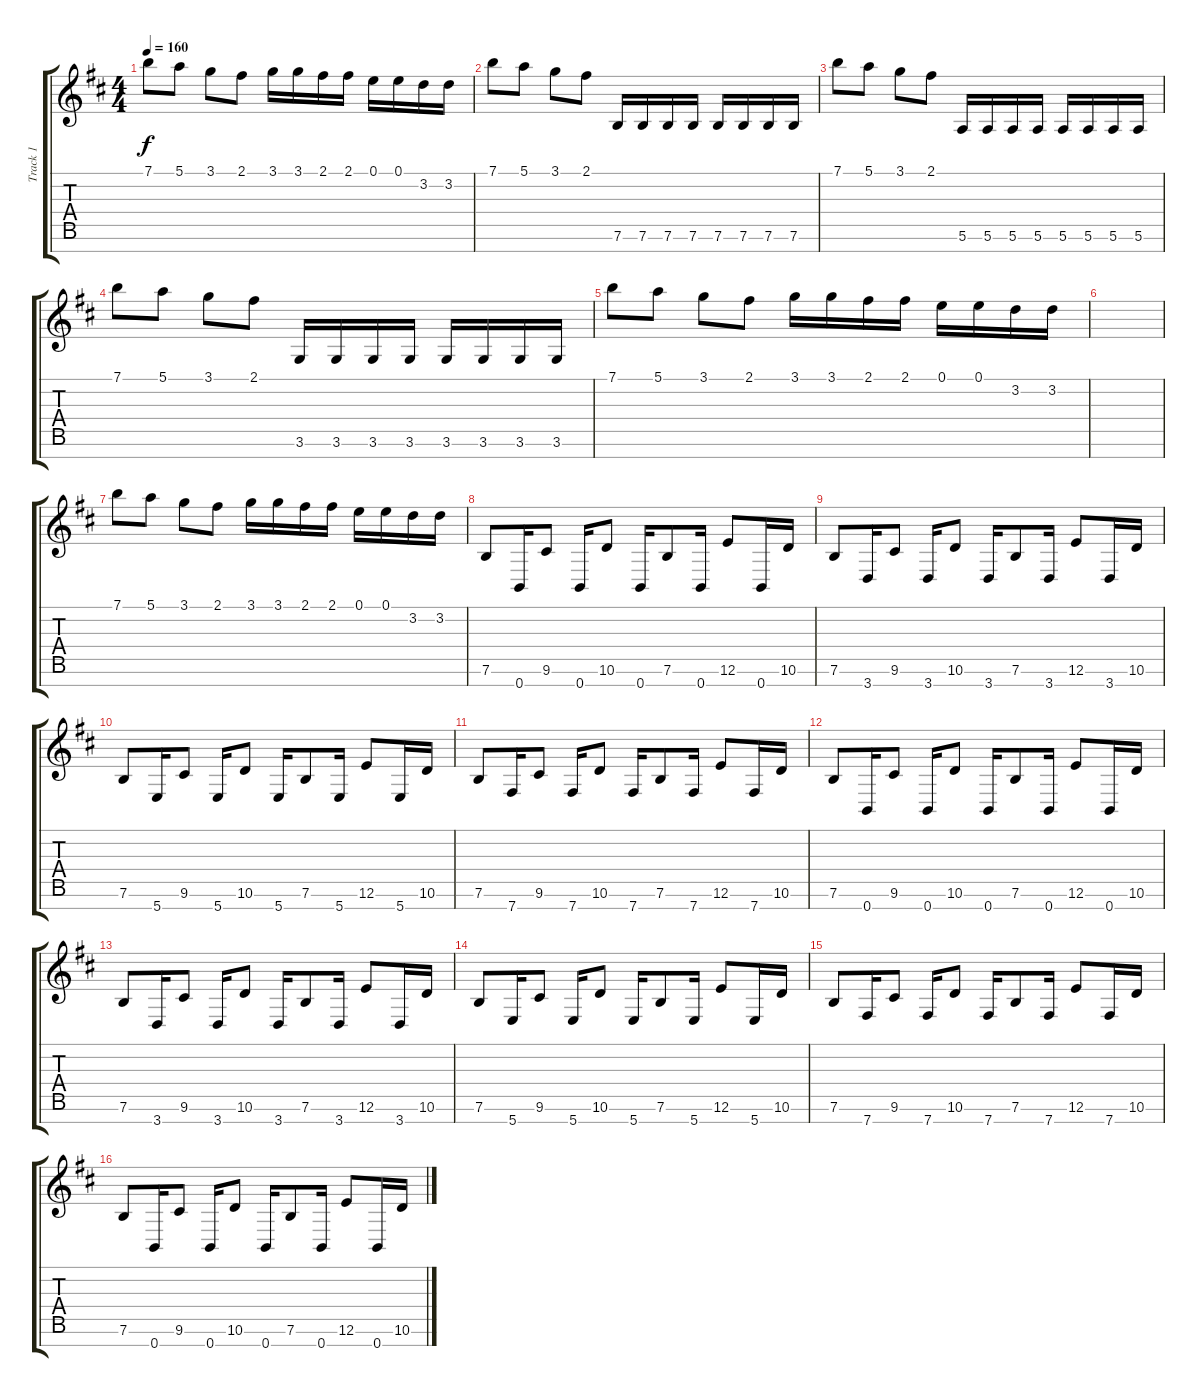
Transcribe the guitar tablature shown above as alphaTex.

\track ("Track 1" "Track 1") {instrument overdrivenguitar}
\staff {score tabs}
\tuning (E4 B3 G3 D3 A2 E2 B1) {hide}
\ts (4 4)
\tempo 160
\clef g2
\ks bminor
7.1.8{dy f} 5.1.8 3.1.8 2.1.8 3.1.16 3.1.16 2.1.16 2.1.16 0.1.16 0.1.16 3.2.16 3.2.16 |
7.1.8 5.1.8 3.1.8 2.1.8 7.6.16 7.6.16 7.6.16 7.6.16 7.6.16 7.6.16 7.6.16 7.6.16 |
7.1.8 5.1.8 3.1.8 2.1.8 5.6.16 5.6.16 5.6.16 5.6.16 5.6.16 5.6.16 5.6.16 5.6.16 |
7.1.8 5.1.8 3.1.8 2.1.8 3.6.16 3.6.16 3.6.16 3.6.16 3.6.16 3.6.16 3.6.16 3.6.16 |
7.1.8 5.1.8 3.1.8 2.1.8 3.1.16 3.1.16 2.1.16 2.1.16 0.1.16 0.1.16 3.2.16 3.2.16 |
|
7.1.8 5.1.8 3.1.8 2.1.8 3.1.16 3.1.16 2.1.16 2.1.16 0.1.16 0.1.16 3.2.16 3.2.16 |
7.6.8 0.7.16 9.6.8 0.7.16 10.6.8 0.7.16 7.6.8 0.7.16 12.6.8 0.7.16 10.6.16 |
7.6.8 3.7.16 9.6.8 3.7.16 10.6.8 3.7.16 7.6.8 3.7.16 12.6.8 3.7.16 10.6.16 |
7.6.8 5.7.16 9.6.8 5.7.16 10.6.8 5.7.16 7.6.8 5.7.16 12.6.8 5.7.16 10.6.16 |
7.6.8 7.7.16 9.6.8 7.7.16 10.6.8 7.7.16 7.6.8 7.7.16 12.6.8 7.7.16 10.6.16 |
7.6.8 0.7.16 9.6.8 0.7.16 10.6.8 0.7.16 7.6.8 0.7.16 12.6.8 0.7.16 10.6.16 |
7.6.8 3.7.16 9.6.8 3.7.16 10.6.8 3.7.16 7.6.8 3.7.16 12.6.8 3.7.16 10.6.16 |
7.6.8 5.7.16 9.6.8 5.7.16 10.6.8 5.7.16 7.6.8 5.7.16 12.6.8 5.7.16 10.6.16 |
7.6.8 7.7.16 9.6.8 7.7.16 10.6.8 7.7.16 7.6.8 7.7.16 12.6.8 7.7.16 10.6.16 |
7.6.8 0.7.16 9.6.8 0.7.16 10.6.8 0.7.16 7.6.8 0.7.16 12.6.8 0.7.16 10.6.16
